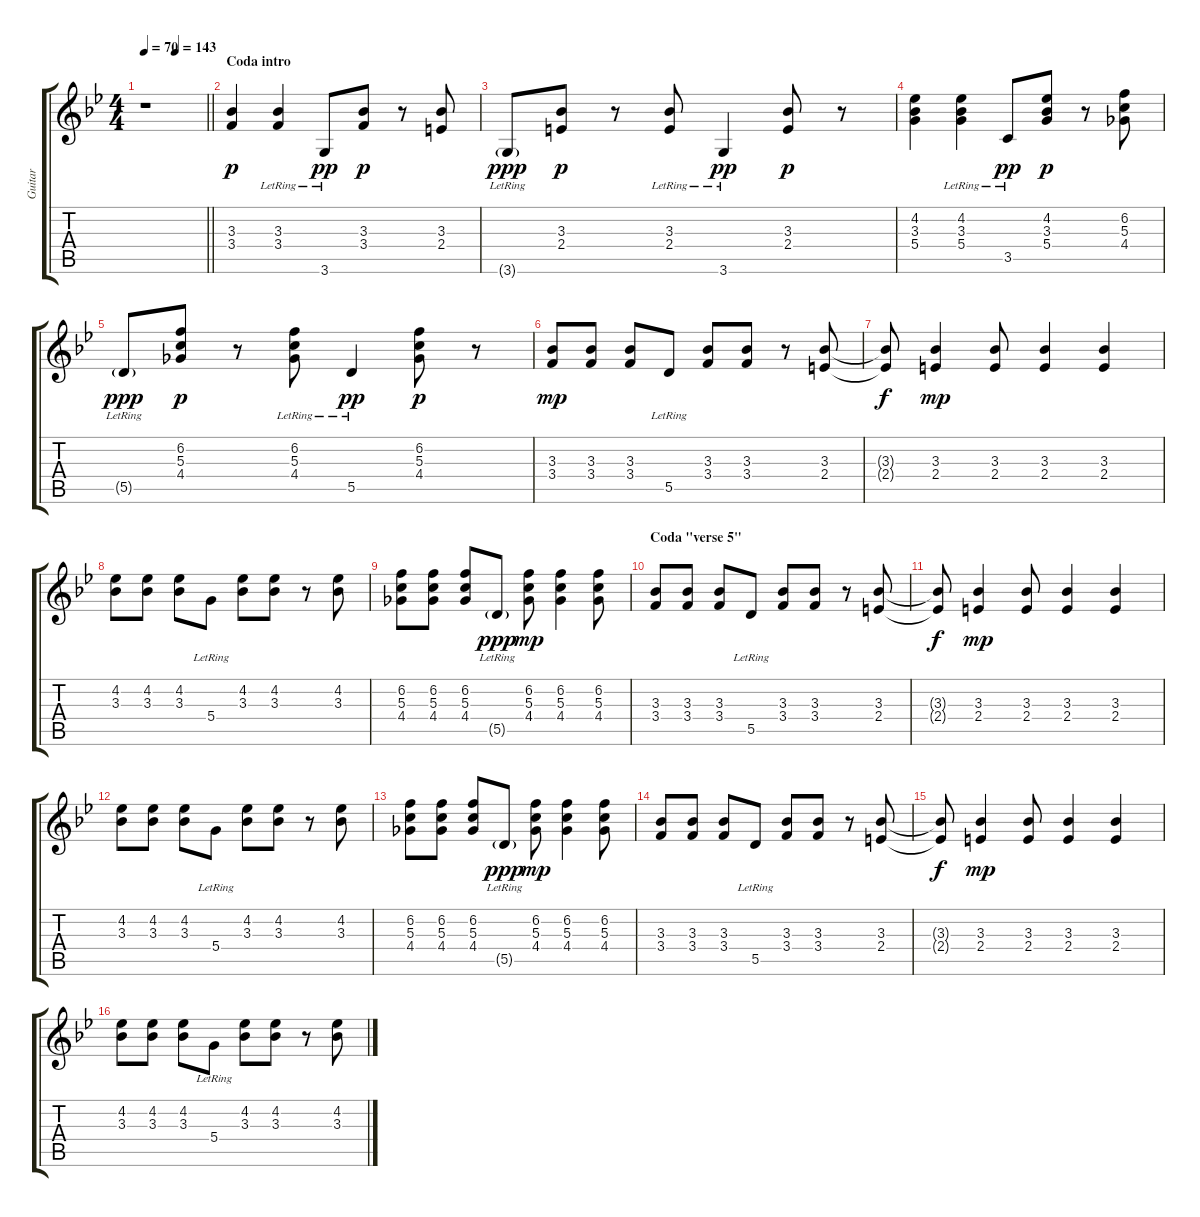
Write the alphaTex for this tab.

\track ("Guitar" "Guitar") {instrument acousticguitarnylon}
\staff {score tabs}
\tuning (E4 B3 G3 D3 A2 E2) {hide}
\ts (4 4)
\tempo 70
\tempo (143 0.5)
\clef g2
\barLineRight lightlight
\ks gminor
r.1{dy f} |
\section ("" "Coda intro")
(3.3 3.4).4{dy p} (3.3{lr} 3.4{lr}).4 3.6{lr}.8{dy pp} (3.3 3.4).8{dy p} r.8 (3.3 2.4).8 |
3.6{g lr}.8{dy ppp} (3.3 2.4).8{dy p} r.8 (3.3{lr} 2.4{lr}).8 3.6{lr}.4{dy pp} (3.3 2.4).8{dy p} r.8 |
(4.2 3.3 5.4).4 (4.2{lr} 3.3{lr} 5.4{lr}).4 3.5{lr}.8{dy pp} (4.2 3.3 5.4).8{dy p} r.8 (6.2 5.3 4.4).8 |
5.5{g lr}.8{dy ppp} (6.2 5.3 4.4).8{dy p} r.8 (6.2{lr} 5.3{lr} 4.4{lr}).8 5.5{lr}.4{dy pp} (6.2 5.3 4.4).8{dy p} r.8 |
(3.3 3.4).8{dy mp} (3.3 3.4).8 (3.3 3.4).8 5.5{lr}.8 (3.3 3.4).8 (3.3 3.4).8 r.8 (3.3 2.4).8 |
(3.3{t} 2.4{t}).8{dy f} (3.3 2.4).4{dy mp} (3.3 2.4).8 (3.3 2.4).4 (3.3 2.4).4 |
(4.2 3.3).8 (4.2 3.3).8 (4.2 3.3).8 5.4{lr}.8 (4.2 3.3).8 (4.2 3.3).8 r.8 (4.2 3.3).8 |
(6.2 5.3 4.4).8 (6.2 5.3 4.4).8 (6.2 5.3 4.4).8 5.5{g lr}.8{dy ppp} (6.2 5.3 4.4).8{dy mp} (6.2 5.3 4.4).4 (6.2 5.3 4.4).8 |
\section ("" "Coda \"verse 5\"")
(3.3 3.4).8 (3.3 3.4).8 (3.3 3.4).8 5.5{lr}.8 (3.3 3.4).8 (3.3 3.4).8 r.8 (3.3 2.4).8 |
(3.3{t} 2.4{t}).8{dy f} (3.3 2.4).4{dy mp} (3.3 2.4).8 (3.3 2.4).4 (3.3 2.4).4 |
(4.2 3.3).8 (4.2 3.3).8 (4.2 3.3).8 5.4{lr}.8 (4.2 3.3).8 (4.2 3.3).8 r.8 (4.2 3.3).8 |
(6.2 5.3 4.4).8 (6.2 5.3 4.4).8 (6.2 5.3 4.4).8 5.5{g lr}.8{dy ppp} (6.2 5.3 4.4).8{dy mp} (6.2 5.3 4.4).4 (6.2 5.3 4.4).8 |
(3.3 3.4).8 (3.3 3.4).8 (3.3 3.4).8 5.5{lr}.8 (3.3 3.4).8 (3.3 3.4).8 r.8 (3.3 2.4).8 |
(3.3{t} 2.4{t}).8{dy f} (3.3 2.4).4{dy mp} (3.3 2.4).8 (3.3 2.4).4 (3.3 2.4).4 |
(4.2 3.3).8 (4.2 3.3).8 (4.2 3.3).8 5.4{lr}.8 (4.2 3.3).8 (4.2 3.3).8 r.8 (4.2 3.3).8
